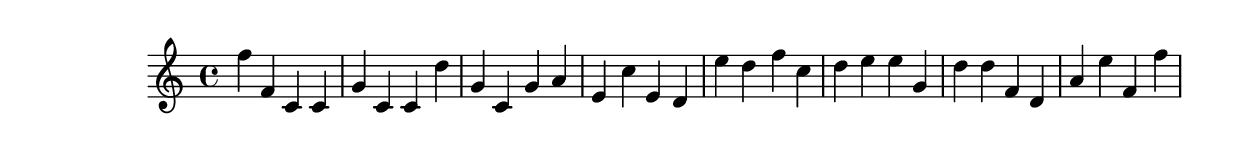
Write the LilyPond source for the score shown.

%% Do not edit this file; it is auto-generated from LSR!
%% Tags: pitches
\version "2.11.35"

\header { texidoc = "
This Scheme-based snippet allows you to generate 32 random notes (or as
many as you want), based on the current time (or any randomish number
you might wish to specify instead, so you can obtain the same random
notes each time): i.e. to get different random notes patterns, just
change this number.
" }

\score {
{ #(let ((random-state (seed->random-state (current-time))))
    (ly:export
     (make-music 'SequentialMusic 'elements
      (map (lambda x
           (let ((idx (random 12 random-state)))
            (make-music 'EventChord
             'elements (list (make-music 'NoteEvent
                              'duration (ly:make-duration 2 0 1 1)
                              'pitch (ly:make-pitch (quotient idx 7)
                                      (remainder idx 7)
                                      0))))))
       (make-list 32)))))
   }
}
